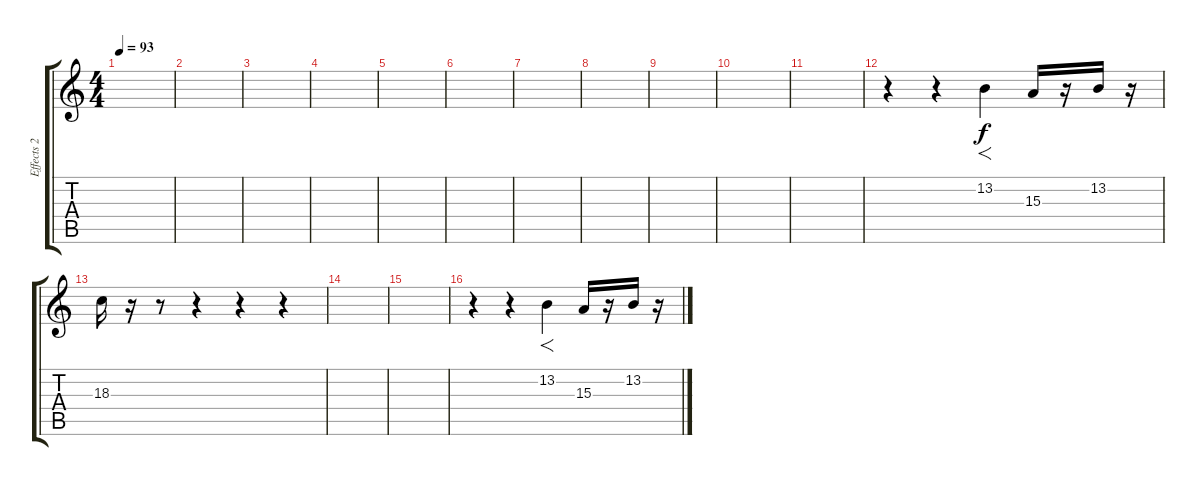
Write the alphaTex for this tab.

\track ("Effects 2" "Effects 2") {instrument tremolostrings}
\staff {score tabs}
\tuning (Eb4 Bb3 Gb3 Db3 Ab2 Db2) {hide}
\ts (4 4)
\tempo 93
\clef g2
\ks c
|
|
|
|
|
|
|
|
|
|
|
r.4 r.4 13.2.4{f dy f} 15.3.16 r.16 13.2.16 r.16 |
18.3.16 r.16 r.8 r.4 r.4 r.4 |
|
|
r.4 r.4 13.2.4{f} 15.3.16 r.16 13.2.16 r.16
